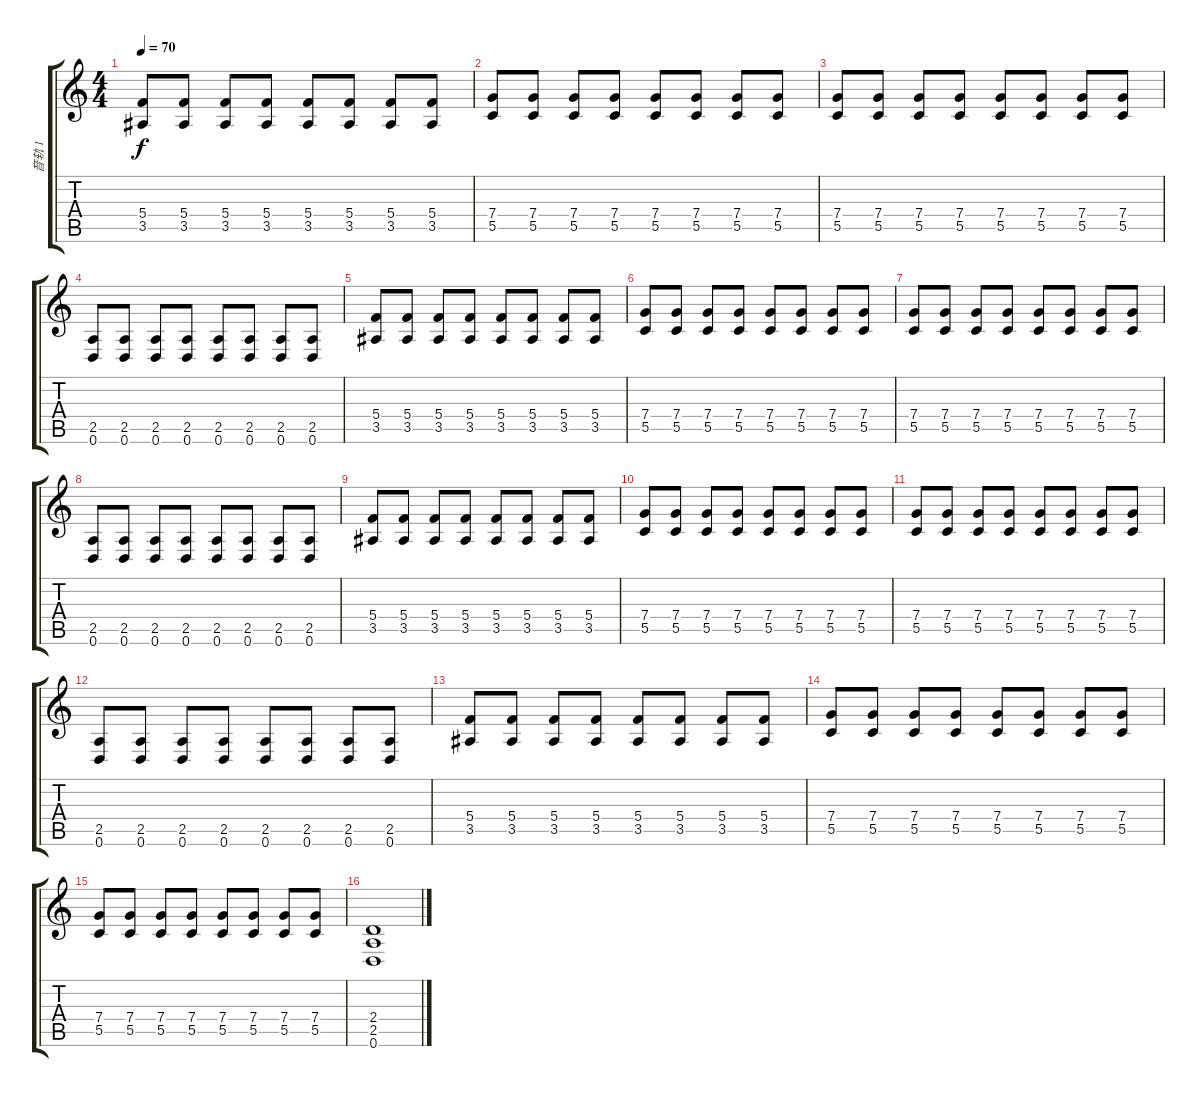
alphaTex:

\track ("音轨 1" "音轨 1") {instrument distortionguitar}
\staff {score tabs}
\tuning (D4 A3 F3 C3 G2 D2) {hide}
\ts (4 4)
\tempo 70
\clef g2
\ks c
(5.4 3.5).8{dy f} (5.4 3.5).8 (5.4 3.5).8 (5.4 3.5).8 (5.4 3.5).8 (5.4 3.5).8 (5.4 3.5).8 (5.4 3.5).8 |
(7.4 5.5).8 (7.4 5.5).8 (7.4 5.5).8 (7.4 5.5).8 (7.4 5.5).8 (7.4 5.5).8 (7.4 5.5).8 (7.4 5.5).8 |
(7.4 5.5).8 (7.4 5.5).8 (7.4 5.5).8 (7.4 5.5).8 (7.4 5.5).8 (7.4 5.5).8 (7.4 5.5).8 (7.4 5.5).8 |
(2.5 0.6).8 (2.5 0.6).8 (2.5 0.6).8 (2.5 0.6).8 (2.5 0.6).8 (2.5 0.6).8 (2.5 0.6).8 (2.5 0.6).8 |
(5.4 3.5).8 (5.4 3.5).8 (5.4 3.5).8 (5.4 3.5).8 (5.4 3.5).8 (5.4 3.5).8 (5.4 3.5).8 (5.4 3.5).8 |
(7.4 5.5).8 (7.4 5.5).8 (7.4 5.5).8 (7.4 5.5).8 (7.4 5.5).8 (7.4 5.5).8 (7.4 5.5).8 (7.4 5.5).8 |
(7.4 5.5).8 (7.4 5.5).8 (7.4 5.5).8 (7.4 5.5).8 (7.4 5.5).8 (7.4 5.5).8 (7.4 5.5).8 (7.4 5.5).8 |
(2.5 0.6).8 (2.5 0.6).8 (2.5 0.6).8 (2.5 0.6).8 (2.5 0.6).8 (2.5 0.6).8 (2.5 0.6).8 (2.5 0.6).8 |
(5.4 3.5).8 (5.4 3.5).8 (5.4 3.5).8 (5.4 3.5).8 (5.4 3.5).8 (5.4 3.5).8 (5.4 3.5).8 (5.4 3.5).8 |
(7.4 5.5).8 (7.4 5.5).8 (7.4 5.5).8 (7.4 5.5).8 (7.4 5.5).8 (7.4 5.5).8 (7.4 5.5).8 (7.4 5.5).8 |
(7.4 5.5).8 (7.4 5.5).8 (7.4 5.5).8 (7.4 5.5).8 (7.4 5.5).8 (7.4 5.5).8 (7.4 5.5).8 (7.4 5.5).8 |
(2.5 0.6).8 (2.5 0.6).8 (2.5 0.6).8 (2.5 0.6).8 (2.5 0.6).8 (2.5 0.6).8 (2.5 0.6).8 (2.5 0.6).8 |
(5.4 3.5).8 (5.4 3.5).8 (5.4 3.5).8 (5.4 3.5).8 (5.4 3.5).8 (5.4 3.5).8 (5.4 3.5).8 (5.4 3.5).8 |
(7.4 5.5).8 (7.4 5.5).8 (7.4 5.5).8 (7.4 5.5).8 (7.4 5.5).8 (7.4 5.5).8 (7.4 5.5).8 (7.4 5.5).8 |
(7.4 5.5).8 (7.4 5.5).8 (7.4 5.5).8 (7.4 5.5).8 (7.4 5.5).8 (7.4 5.5).8 (7.4 5.5).8 (7.4 5.5).8 |
(2.4 2.5 0.6).1
